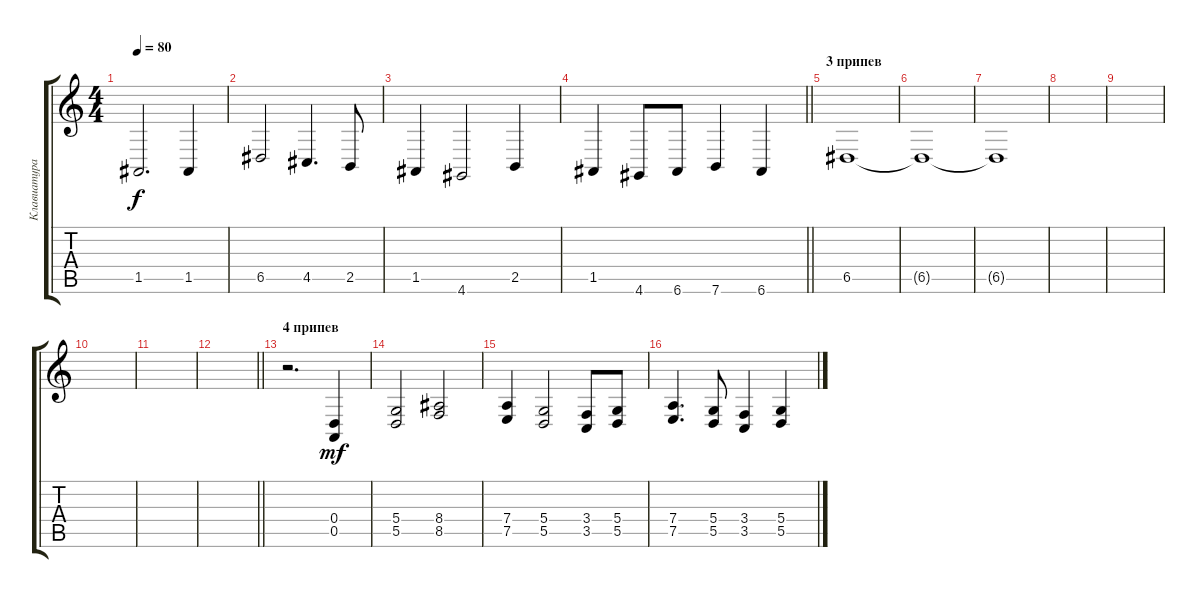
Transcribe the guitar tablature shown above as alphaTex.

\track ("Клавиатура" "Клавиатура") {instrument stringensemble1}
\staff {score tabs}
\tuning (E4 B3 G3 D3 A2 E2) {hide}
\ts (4 4)
\tempo 80
\clef g2
\ks c
1.5.2{d dy f} 1.5.4 |
6.5.2 4.5.4{d} 2.5.8 |
1.5.4 4.6.2 2.5.4 |
\barLineRight lightlight
1.5.4 4.6.8 6.6.8 7.6.4 6.6.4 |
\section ("" "3 припев")
6.5.1{volume 0} |
6.5{t}.1 |
6.5{t}.1 |
|
|
|
|
\barLineRight lightlight
|
\section ("" "4 припев")
r.2{d} (0.4 0.5).4{dy mf volume 16 instrument lead2sawtooth} |
(5.4 5.5).2 (8.4 8.5).2 |
(7.4 7.5).4 (5.4 5.5).2 (3.4 3.5).8 (5.4 5.5).8 |
(7.4 7.5).4{d} (5.4 5.5).8 (3.4 3.5).4 (5.4 5.5).4
